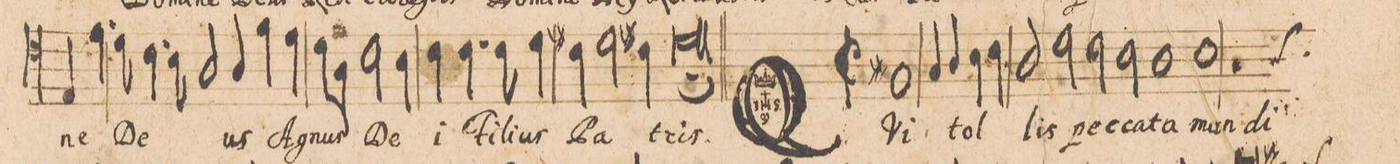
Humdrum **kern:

**kern	**text
*I"[Tenor I]	*
*clefC4	*
*k[]	*
*met(C|)	*
*M2/1	*
4E/	-ne
4.e\	De-
=37-	=37-
8d\J	.
4.c\	.
8B\	.
2A/	.
4A/	-us
4f\	A-
4e\	-gnus
=38-	=38-
8d\L	De-
8A\J	.
2c\	.
4B\	.
4c\	-i
4.c\	Fi-
8c\	-li-
4d\	-us
=39-	=39-
4c#X\	Pa-
2d\	.
4c#X\	.
1dl;<	-tris.
=40||	=40||
*M2/1	*
*met(C|)	*
*mmet(c|)	*
1F#X	QVi
4G/	tol-
4A/	.
4B\	.
4cny\	.
=41-	=41-
2A/	-lis
2d\	pec-
2c\	-ca-
2B\	-ta
=42-	=42-
1A	mun-
1B	-di
=43-	=43-
*custos:A	*
1r	.
*-	*-
